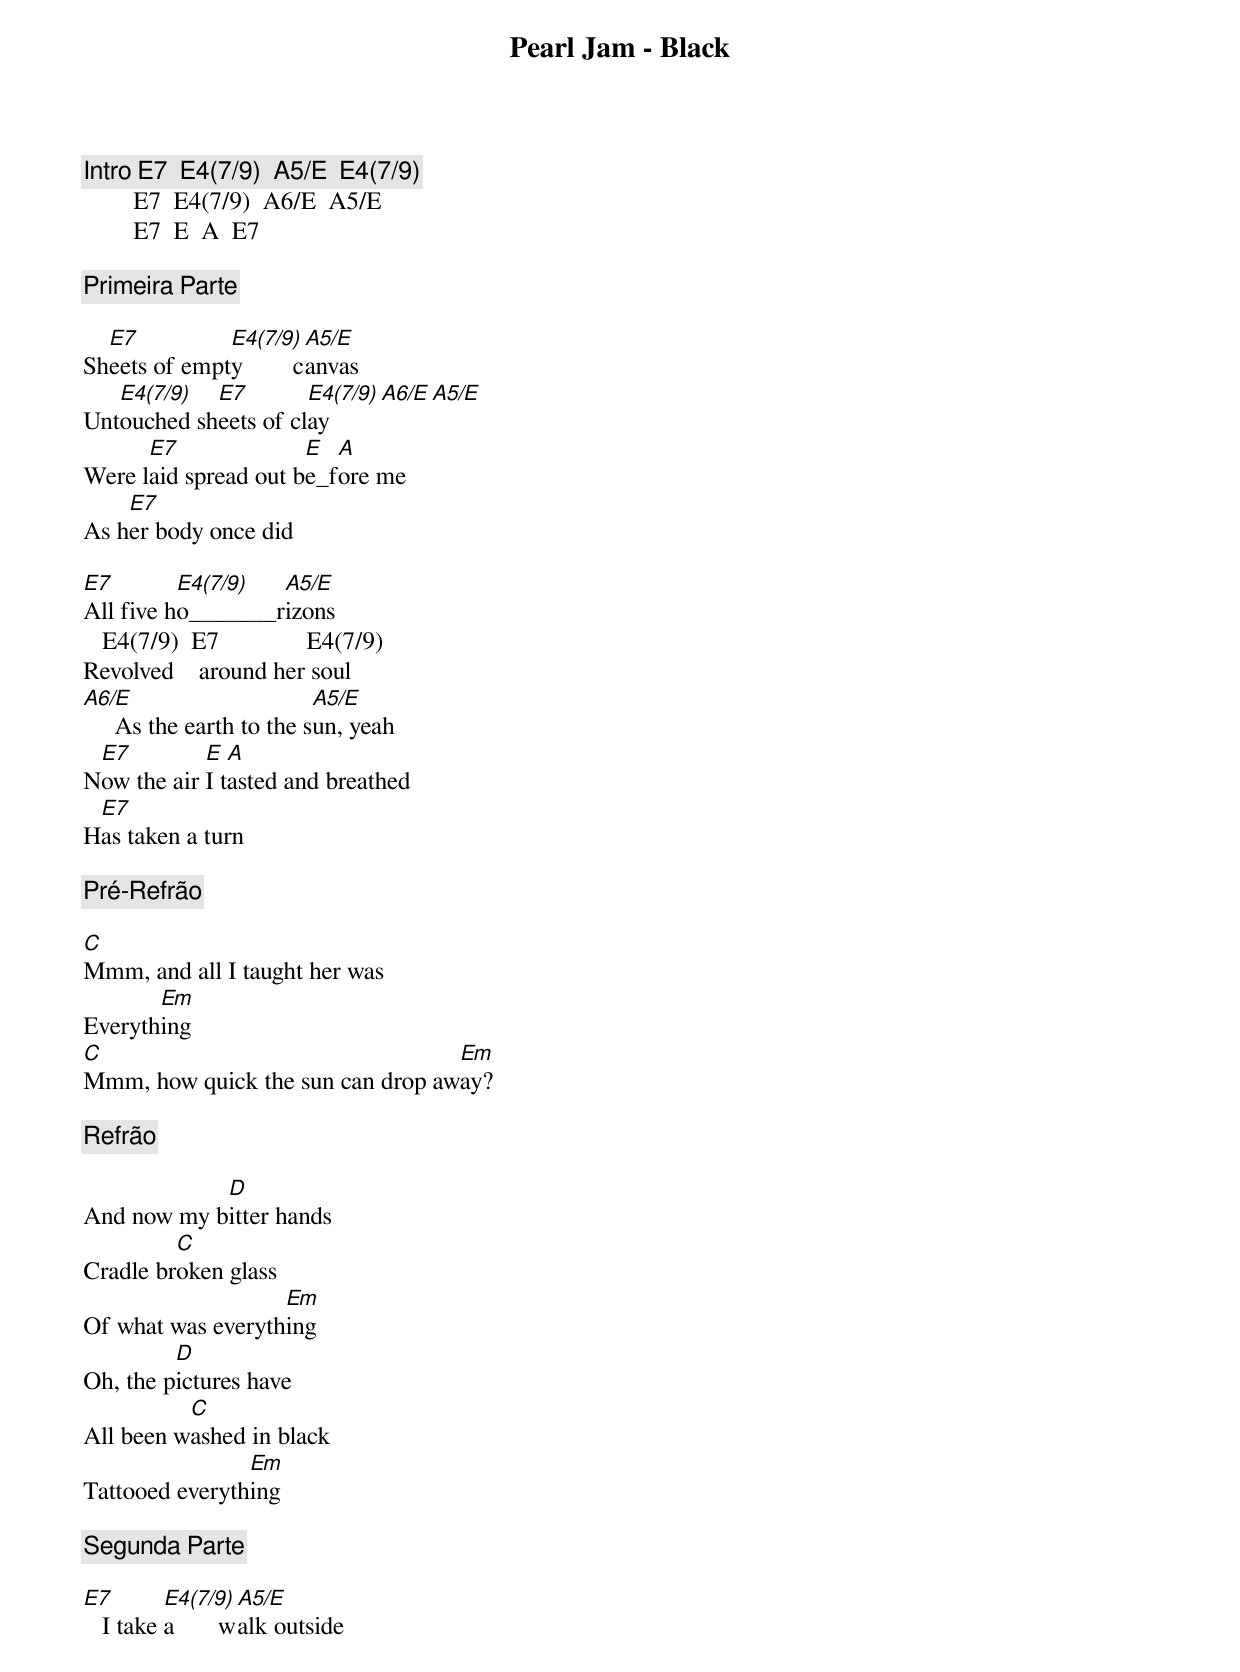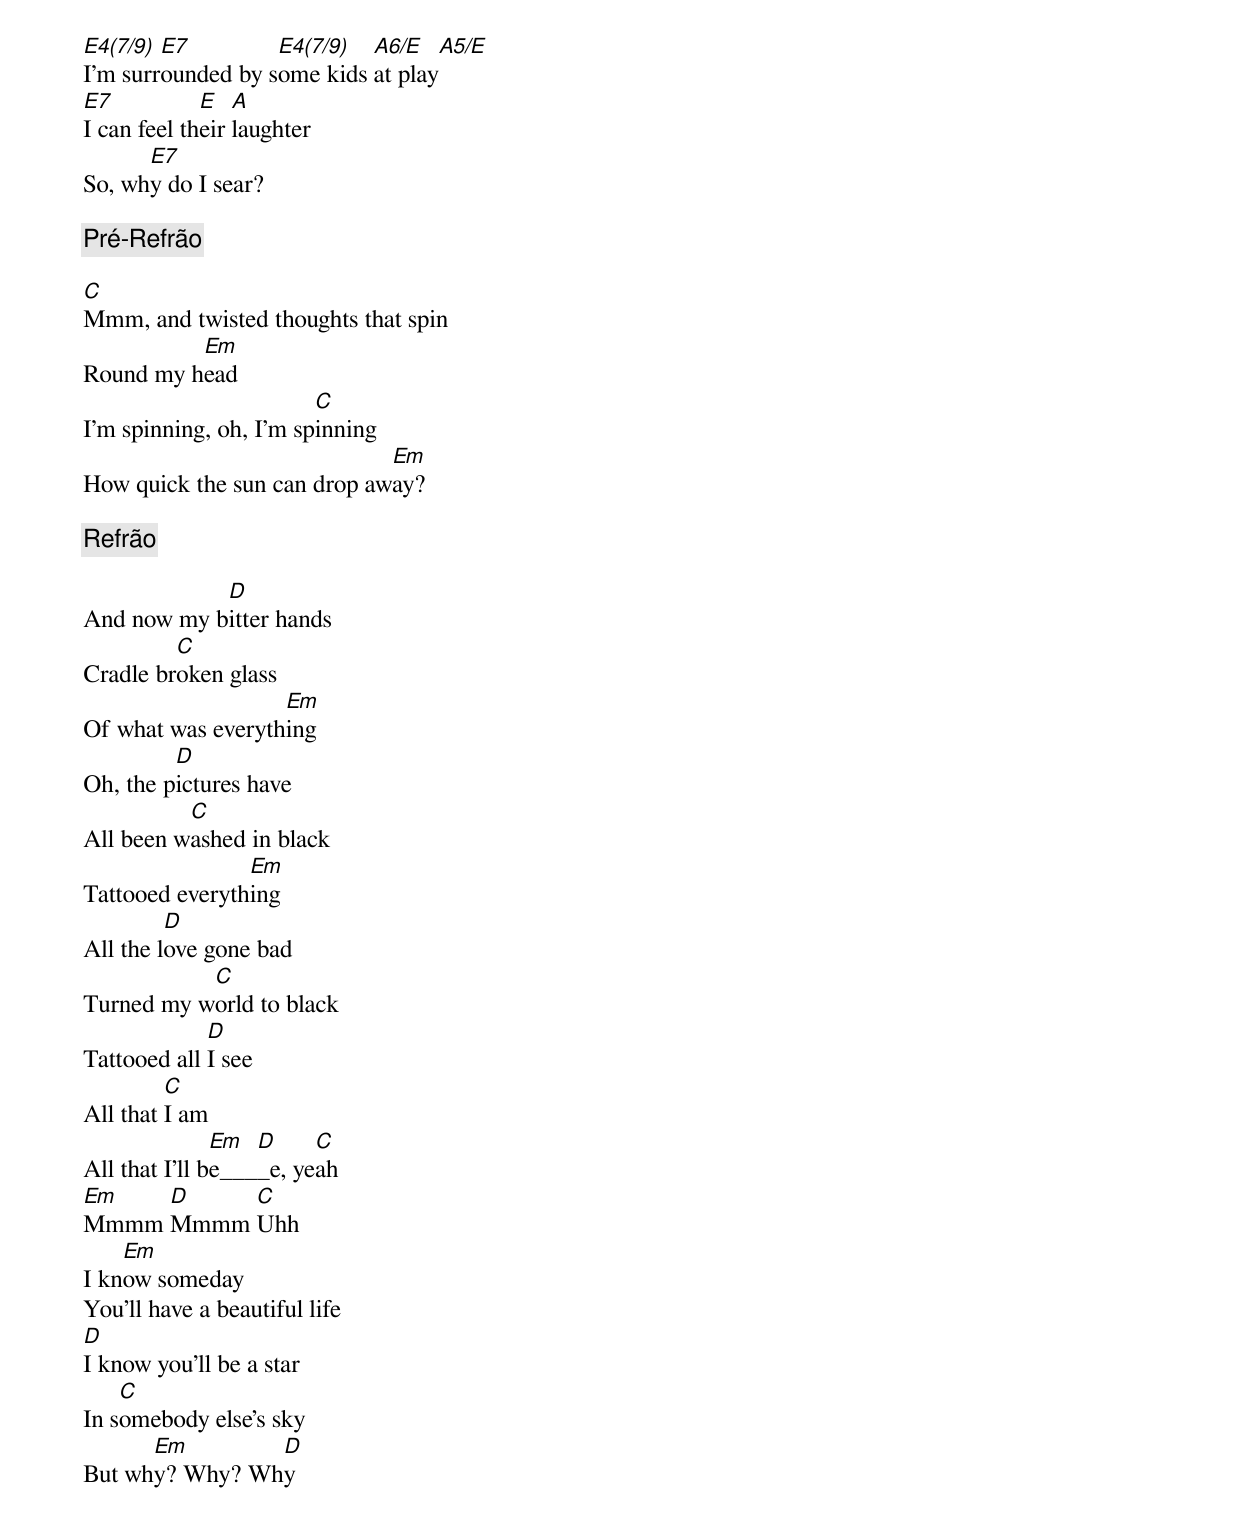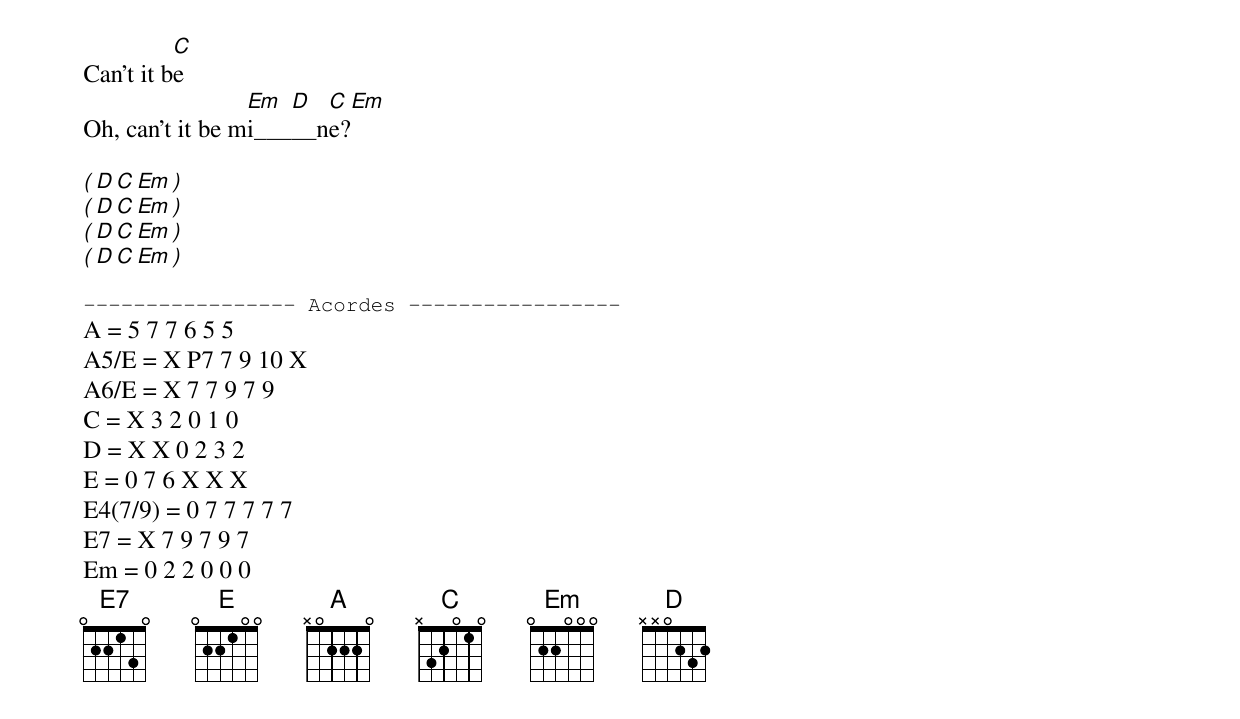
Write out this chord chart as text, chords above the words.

Pearl Jam - Black

[Intro] E7  E4(7/9)  A5/E  E4(7/9)
        E7  E4(7/9)  A6/E  A5/E
        E7  E  A  E7

[Primeira Parte]

  E7          E4(7/9)   A5/E
Sheets of empty        canvas
   E4(7/9)  E7        E4(7/9)  A6/E  A5/E
Untouched sheets of clay
      E7              E  A
Were laid spread out be_fore me
    E7
As her body once did

E7        E4(7/9)  A5/E
All five ho_______rizons
   E4(7/9)  E7              E4(7/9)
Revolved    around her soul
A6/E                      A5/E
     As the earth to the sun, yeah
 E7         E  A
Now the air I tasted and breathed
 E7
Has taken a turn

[Pré-Refrão]

C
Mmm, and all I taught her was
       Em
Everything
C                                 Em
Mmm, how quick the sun can drop away?

[Refrão]

            D
And now my bitter hands
         C
Cradle broken glass
                   Em
Of what was everything
         D
Oh, the pictures have
          C
All been washed in black
                Em
Tattooed everything

[Segunda Parte]

E7        E4(7/9)  A5/E
   I take a       walk outside
E4(7/9) E7         E4(7/9)  A6/E    A5/E
I'm surrounded by some kids at play
E7           E   A
I can feel their laughter
      E7
So, why do I sear?

[Pré-Refrão]

C
Mmm, and twisted thoughts that spin
          Em
Round my head
                        C
I'm spinning, oh, I'm spinning
                             Em
How quick the sun can drop away?

[Refrão]

            D
And now my bitter hands
         C
Cradle broken glass
                   Em
Of what was everything
         D
Oh, the pictures have
          C
All been washed in black
                Em
Tattooed everything
         D
All the love gone bad
           C
Turned my world to black
             D
Tattooed all I see
         C
All that I am
               Em  D     C
All that I'll be____e, yeah
Em   D    C
Mmmm Mmmm Uhh
    Em
I know someday
You'll have a beautiful life
D
I know you'll be a star
    C
In somebody else's sky
      Em        D
But why? Why? Why
          C
Can't it be
                 Em  D  C  Em
Oh, can't it be mi_____ne?

( D  C  Em )
( D  C  Em )
( D  C  Em )
( D  C  Em )

----------------- Acordes -----------------
A = 5 7 7 6 5 5
A5/E = X P7 7 9 10 X
A6/E = X 7 7 9 7 9
C = X 3 2 0 1 0
D = X X 0 2 3 2
E = 0 7 6 X X X
E4(7/9) = 0 7 7 7 7 7
E7 = X 7 9 7 9 7
Em = 0 2 2 0 0 0
